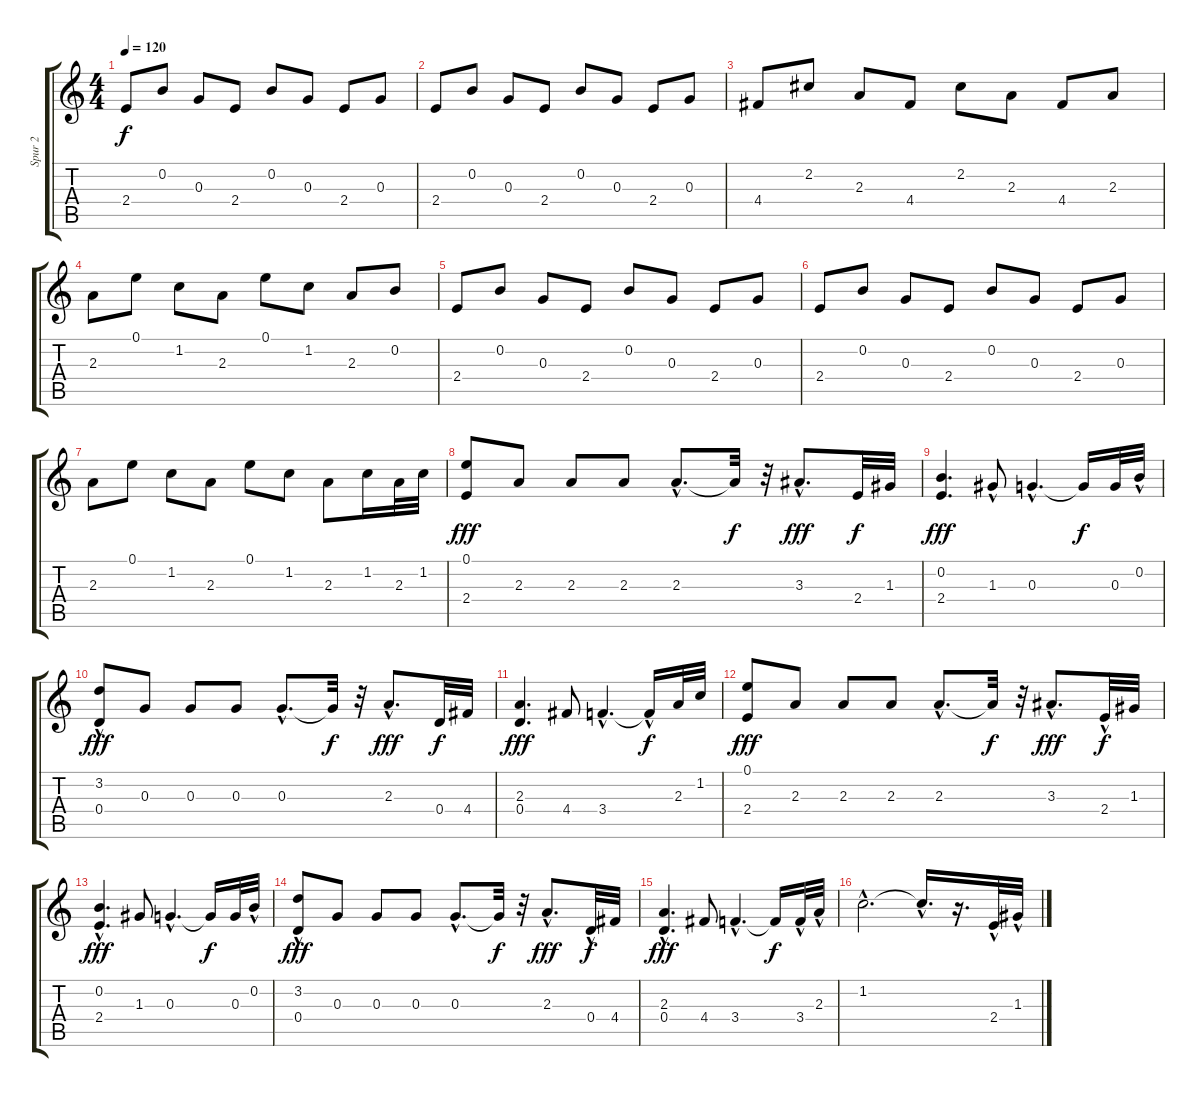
\track ("Spur 2" "Spur 2") {instrument acousticguitarsteel}
\staff {score tabs}
\tuning (E4 B3 G3 D3 A2 E2) {hide}
\ts (4 4)
\tempo 120
\clef g2
\ks c
2.4.8{dy f} 0.2.8 0.3.8 2.4.8 0.2.8 0.3.8 2.4.8 0.3.8 |
2.4.8 0.2.8 0.3.8 2.4.8 0.2.8 0.3.8 2.4.8 0.3.8 |
4.4.8 2.2.8 2.3.8 4.4.8 2.2.8 2.3.8 4.4.8 2.3.8 |
2.3.8 0.1.8 1.2.8 2.3.8 0.1.8 1.2.8 2.3.8 0.2.8 |
2.4.8 0.2.8 0.3.8 2.4.8 0.2.8 0.3.8 2.4.8 0.3.8 |
2.4.8 0.2.8 0.3.8 2.4.8 0.2.8 0.3.8 2.4.8 0.3.8 |
2.3.8 0.1.8 1.2.8 2.3.8 0.1.8 1.2.8 2.3.8 1.2.16 2.3.32 1.2.32 |
(0.1 2.4).8{dy fff} 2.3.8 2.3.8 2.3.8 2.3{hac}.8{d} 2.3{t}.32{dy f} r.32 3.3{hac}.8{d dy fff} 2.4.32{dy f} 1.3.32 |
(0.2 2.4).4{d dy fff} 1.3{hac}.8 0.3{hac}.4{d} 0.3{t}.16{dy f} 0.3.32 0.2{hac}.32 |
(3.2{hac} 0.4).8{dy fff} 0.3.8 0.3.8 0.3.8 0.3{hac}.8{d} 0.3{t}.32{dy f} r.32 2.3{hac}.8{d dy fff} 0.4.32{dy f} 4.4.32 |
(2.3 0.4).4{d dy fff} 4.4.8 3.4{hac}.4{d} 3.4{hac t}.16{dy f} 2.3.32 1.2.32 |
(0.1 2.4).8{dy fff} 2.3.8 2.3.8 2.3.8 2.3{hac}.8{d} 2.3{t}.32{dy f} r.32 3.3{hac}.8{d dy fff} 2.4{hac}.32{dy f} 1.3.32 |
(0.2{hac} 2.4).4{d dy fff} 1.3.8 0.3{hac}.4{d} 0.3{t}.16{dy f} 0.3.32 0.2{hac}.32 |
(3.2{hac} 0.4).8{dy fff} 0.3.8 0.3.8 0.3.8 0.3{hac}.8{d} 0.3{t}.32{dy f} r.32 2.3{hac}.8{d dy fff} 0.4{hac}.32{dy f} 4.4.32 |
(2.3{hac} 0.4).4{d dy fff} 4.4.8 3.4{hac}.4{d} 3.4{t}.16{dy f} 3.4{hac}.32 2.3{hac}.32 |
1.2{hac}.2{d} 1.2{hac t}.16{d} r.16{d} 2.4{hac}.32 1.3{hac}.32
